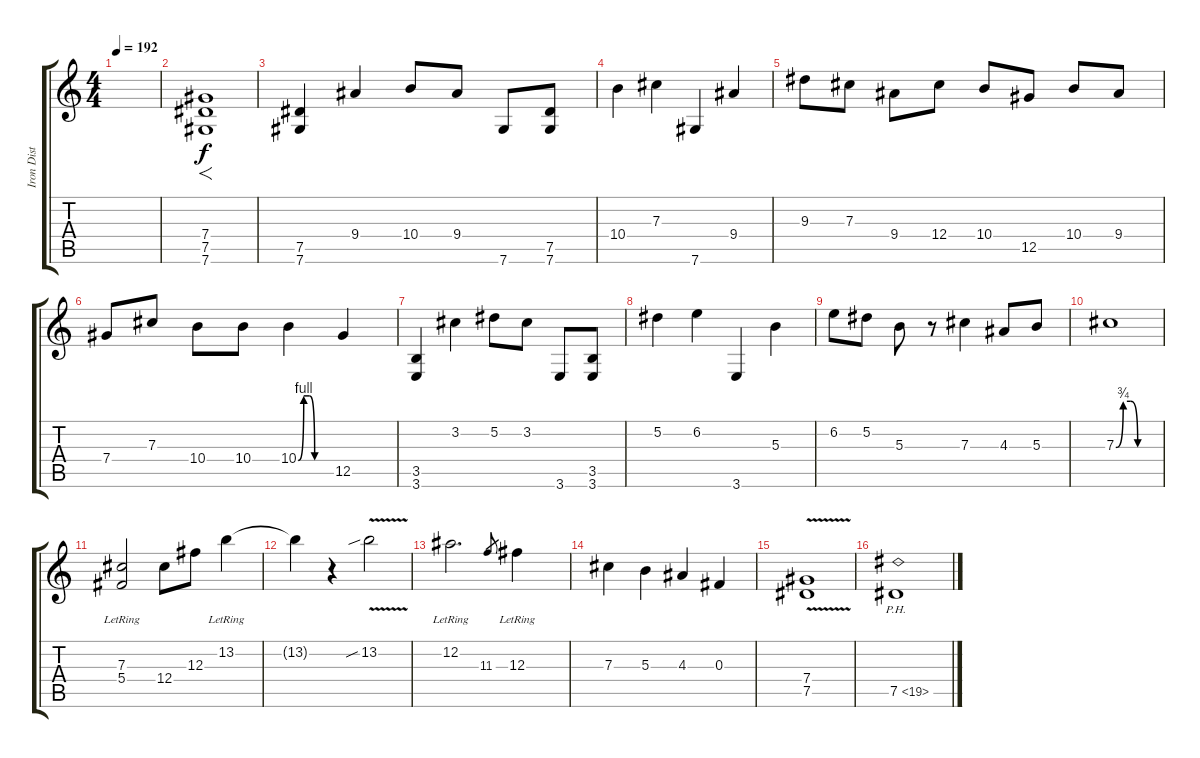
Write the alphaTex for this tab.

\track ("Iron Dist" "Iron Dist") {instrument overdrivenguitar}
\staff {score tabs}
\tuning (Eb4 Bb3 Gb3 Db3 Ab2 Db2) {hide}
\ts (4 4)
\tempo 192
\clef g2
\ks c
|
(7.4 7.5 7.6).1{f instrument overdrivenguitar} |
(7.5 7.6).4{instrument overdrivenguitar} 9.4.4 10.4.8 9.4.8 7.6.8 (7.5 7.6).8 |
10.4.4 7.3.4 7.6.4 9.4.4 |
9.3.8 7.3.8 9.4.8 12.4.8 10.4.8 12.5.8 10.4.8 9.4.8 |
7.4.8 7.3.8 10.4.8 10.4.8 10.4{be (custom 0 0 10 4 20 4 30 0 60 0)}.4 12.5.4 |
(3.5 3.6).4 3.2.4 5.2.8 3.2.8 3.6.8 (3.5 3.6).8 |
5.2.4 6.2.4 3.6.4 5.3.4 |
6.2.8 5.2.8 5.3.8 r.8 7.3.4 4.3.8 5.3.8 |
7.3{be (custom 0 0 10 3 20 3 30 0 60 0)}.1 |
(7.3{lr} 5.4{lr}).2 12.4.8 12.3.8 13.2{lr}.4 |
13.2{t}.4 r.4 13.2{v sib}.2{volume 16} |
12.2{lr}.2{d} 11.3.8{gr} 12.3{lr}.4 |
7.3.4 5.3.4 4.3.4 0.3.4 |
(7.4{v} 7.5).1 |
7.5{ph 12}.1
